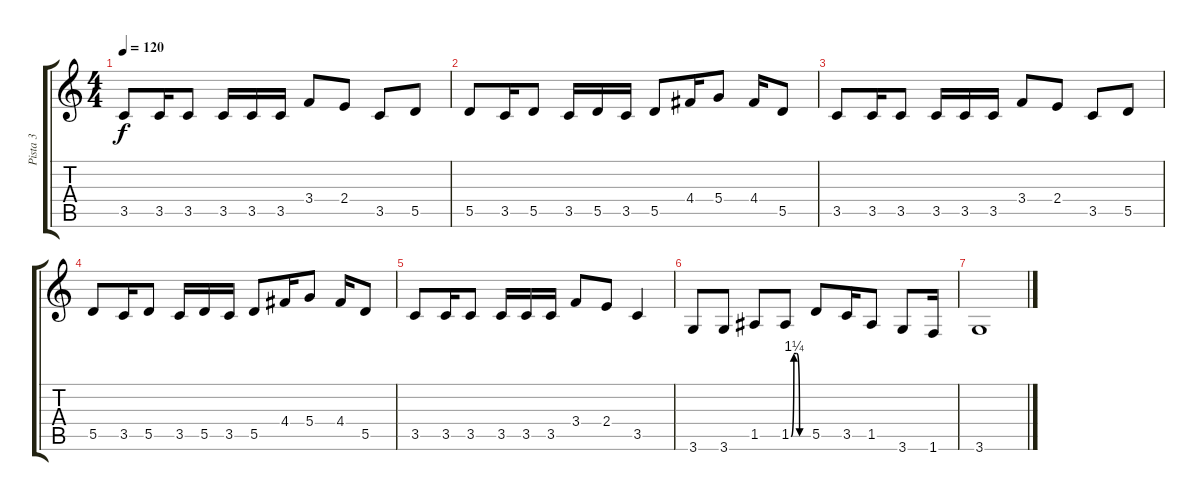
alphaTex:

\track ("Pista 3" "Pista 3") {instrument overdrivenguitar}
\staff {score tabs}
\tuning (E4 B3 G3 D3 A2 E2) {hide}
\ts (4 4)
\tempo 120
\clef g2
\ks c
3.5.8{dy f} 3.5.16 3.5.8 3.5.16 3.5.16 3.5.16 3.4.8 2.4.8 3.5.8 5.5.8 |
5.5.8 3.5.16 5.5.8 3.5.16 5.5.16 3.5.16 5.5.8 4.4.16 5.4.8 4.4.16 5.5.8 |
3.5.8 3.5.16 3.5.8 3.5.16 3.5.16 3.5.16 3.4.8 2.4.8 3.5.8 5.5.8 |
5.5.8 3.5.16 5.5.8 3.5.16 5.5.16 3.5.16 5.5.8 4.4.16 5.4.8 4.4.16 5.5.8 |
3.5.8 3.5.16 3.5.8 3.5.16 3.5.16 3.5.16 3.4.8 2.4.8 3.5.4 |
3.6.8 3.6.8 1.5.8 1.5{be (custom 0 0 10 5 20 5 30 0 60 0)}.8 5.5.8 3.5.16 1.5.8 3.6.8 1.6.16 |
3.6.1
